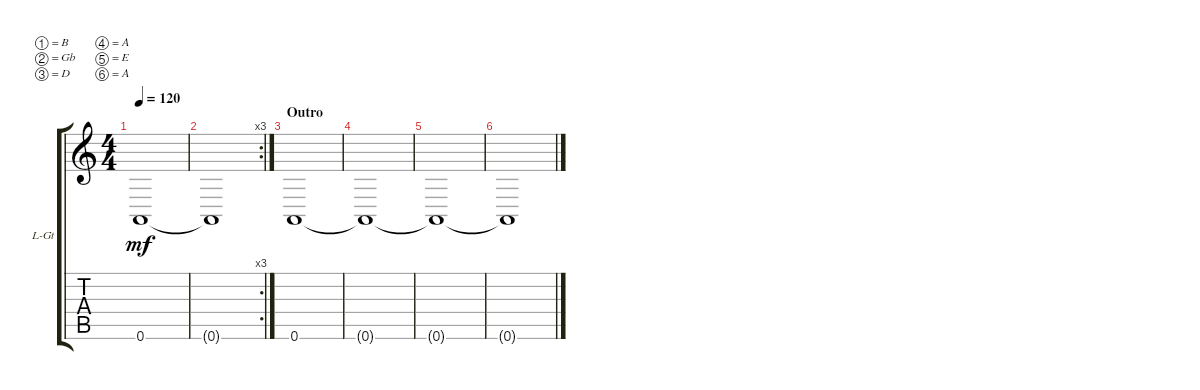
\bracketExtendMode groupsimilarinstruments
\firstSystemTrackNameOrientation horizontal
\otherSystemsTrackNameOrientation horizontal
\track ("Left Guitar" "L-Gt") {instrument distortionguitar}
\staff {score tabs}
\tuning (B3 Gb3 D3 A2 E2 A1)
\ts (4 4)
\tempo 120
\clef g2
\ks c
0.6{t}.1{dy mf} |
\rc 3
0.6{t}.1 |
\section ("" "Outro")
0.6.1 |
0.6{t}.1 |
0.6{t}.1 |
0.6{t}.1
